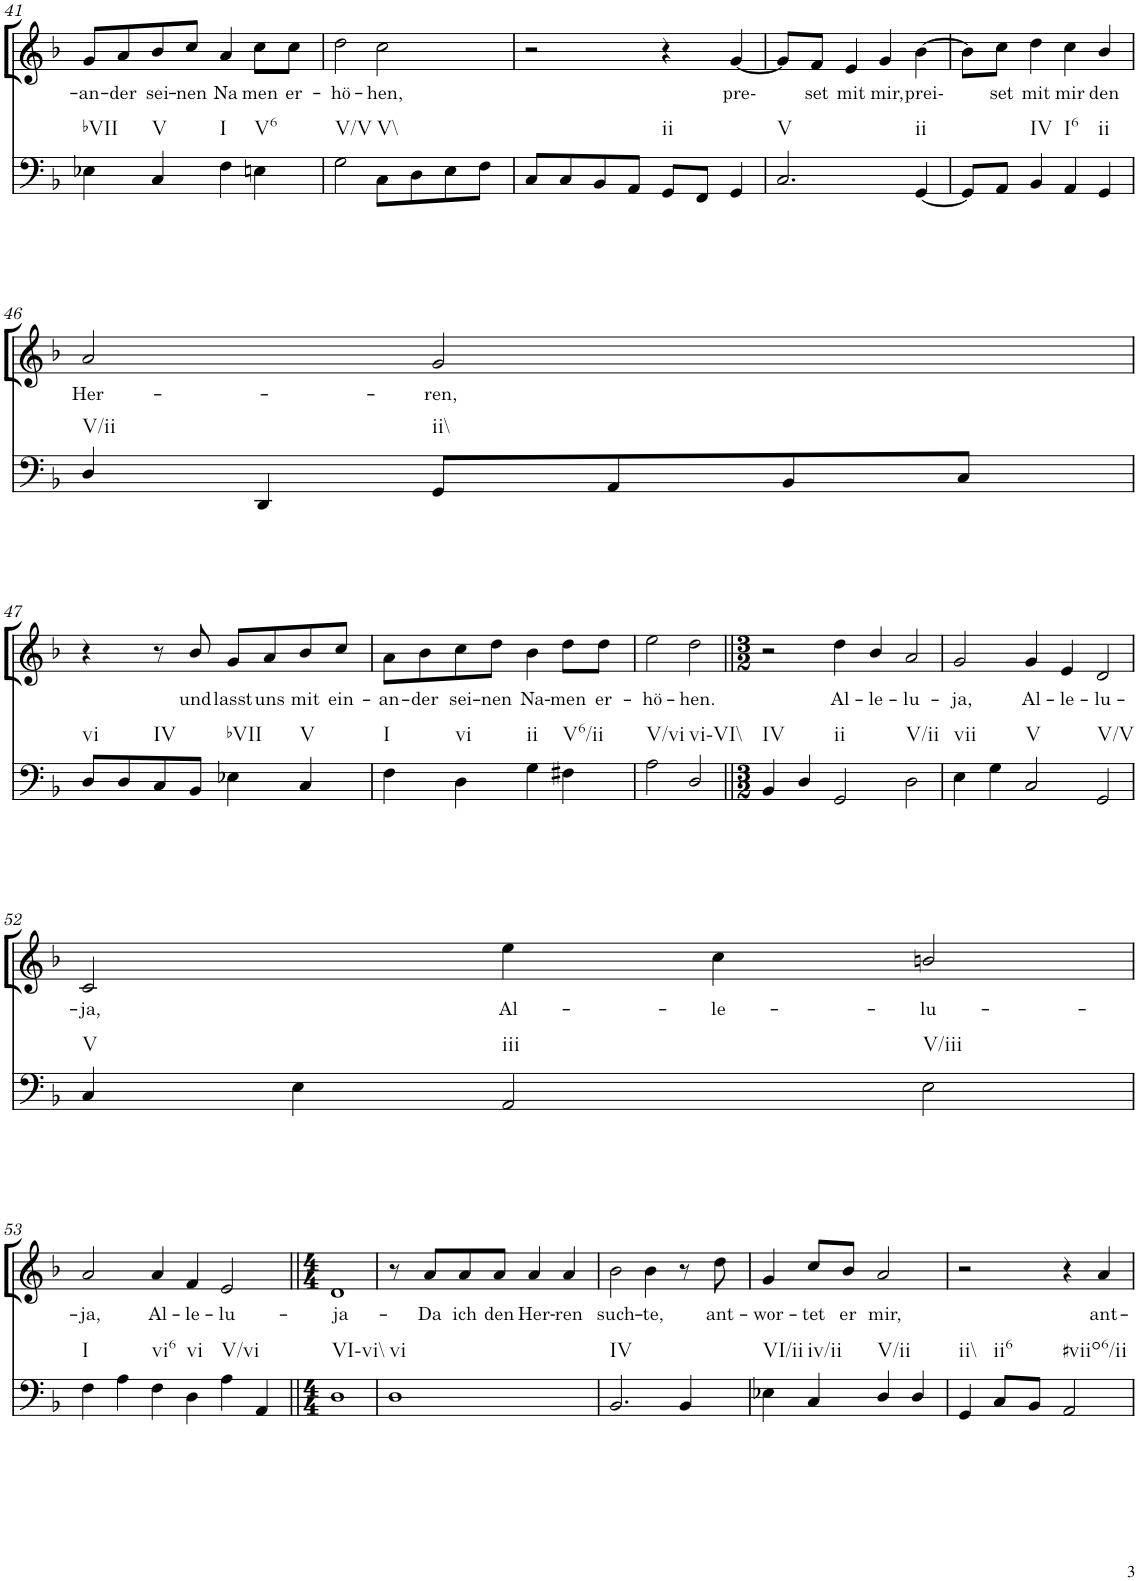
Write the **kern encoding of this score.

**kern	**kern	**text
*part2	*part1	*part1
*staff2	*staff1	*staff1
*I"Continuo	*I"Soprano	*
!!LO:PB:g=z
*clefF4	*clefG2	*
*k[b-]	*k[b-]	*
*M4/4	*M4/4	*
=41	=41	=41
!LO:TX:b:t=bVII	!	!
!	!	!LO:LY:b
4E-X\	8g/L	an-
!	!	!LO:LY:b
.	8a/	der
!LO:TX:b:t=V	!	!
!	!	!LO:LY:b
4C/	8b-/	sei-
!	!	!LO:LY:b
.	8cc/J	nen
!LO:TX:b:t=I	!	!
!	!	!LO:LY:b
4F\	4a/	Na-
!LO:TX:b:t=V6	!	!
!	!	!LO:LY:b
4En\	8cc\L	men
!	!	!LO:LY:b
.	8cc\J	er-
=42	=42	=42
!LO:TX:b:t=V/V	!	!
!	!	!LO:LY:b
2G\	2dd\	hö-
!LO:TX:b:t=V\\	!	!
!	!	!LO:LY:b
8C\L	2cc\	hen,
8D\	.	.
8E\	.	.
8F\J	.	.
=43	=43	=43
8C/L	2r	.
8C/	.	.
8BB-/	.	.
8AA/J	.	.
!LO:TX:b:t=ii	!	!
8GG/L	4r	.
8FF/J	.	.
!	!	!LO:LY:b
4GG/	[4g/	pre-
=44	=44	=44
!LO:TX:b:t=V	!	!
2.C/	8g/L]	.
!	!	!LO:LY:b
.	8f/J	set
!	!	!LO:LY:b
.	4e/	mit
!	!	!LO:LY:b
.	4g/	mir,
!LO:TX:b:t=ii	!	!
!	!	!LO:LY:b
[4GG/	[4b-\	prei-
=45	=45	=45
8GG/L]	8b-\L]	.
!	!	!LO:LY:b
8AA/J	8cc\J	set
!LO:TX:b:t=IV	!	!
!	!	!LO:LY:b
4BB-/	4dd\	mit
!LO:TX:b:t=I6	!	!
!	!	!LO:LY:b
4AA/	4cc\	mir
!LO:TX:b:t=ii	!	!
!	!	!LO:LY:b
4GG/	4b-/	den
!!LO:LB:g=z
=46	=46	=46
!LO:TX:b:t=V/ii	!	!
!	!	!LO:LY:b
4D/	2a/	Her-
4DD/	.	.
!LO:TX:b:t=ii\\	!	!
!	!	!LO:LY:b
8GG/L	2g/	ren,
8AA/	.	.
8BB-/	.	.
8C/J	.	.
!!LO:LB:g=z
=47	=47	=47
!LO:TX:b:t=vi	!	!
8D/L	4r	.
8D/	.	.
!LO:TX:b:t=IV	!	!
8C/	8r	.
!	!	!LO:LY:b
8BB-/J	8b-/	und
!LO:TX:b:t=bVII	!	!
!	!	!LO:LY:b
4E-X\	8g/L	lasst
!	!	!LO:LY:b
.	8a/	uns
!LO:TX:b:t=V	!	!
!	!	!LO:LY:b
4C/	8b-/	mit
!	!	!LO:LY:b
.	8cc/J	ein-
=48	=48	=48
!LO:TX:b:t=I	!	!
!	!	!LO:LY:b
4F\	8a\L	an-
!	!	!LO:LY:b
.	8b-\	der
!LO:TX:b:t=vi	!	!
!	!	!LO:LY:b
4D\	8cc\	sei-
!	!	!LO:LY:b
.	8dd\J	nen
!LO:TX:b:t=ii	!	!
!	!	!LO:LY:b
4G\	4b-\	Na-
!LO:TX:b:t=V6/ii	!	!
!	!	!LO:LY:b
4F#X\	8dd\L	men
!	!	!LO:LY:b
.	8dd\J	er-
=49	=49	=49
!LO:TX:b:t=V/vi	!	!
!	!	!LO:LY:b
2A\	2ee\	hö-
!LO:TX:b:t=vi\\-VI\\	!	!
!	!	!LO:LY:b
2D/	2dd\	hen.
=50||	=50||	=50||
*M3/2	*M3/2	*
!LO:TX:b:t=IV	!	!
4BB-/	2r	.
4D/	.	.
!LO:TX:b:t=ii	!	!
!	!	!LO:LY:b
2GG/	4dd\	Al-
!	!	!LO:LY:b
.	4b-/	le-
!LO:TX:b:t=V/ii	!	!
!	!	!LO:LY:b
2D\	2a/	lu-
=51	=51	=51
!LO:TX:b:t=vii	!	!
!	!	!LO:LY:b
4E\	2g/	ja,
4G\	.	.
!LO:TX:b:t=V	!	!
!	!	!LO:LY:b
2C/	4g/	Al-
!	!	!LO:LY:b
.	4e/	le-
!LO:TX:b:t=V/V	!	!
!	!	!LO:LY:b
2GG/	2d/	lu-
!!LO:LB:g=z
=52	=52	=52
!LO:TX:b:t=V	!	!
!	!	!LO:LY:b
4C/	2c/	ja,
4E\	.	.
!LO:TX:b:t=iii	!	!
!	!	!LO:LY:b
2AA/	4ee\	Al-
!	!	!LO:LY:b
.	4cc\	le-
!LO:TX:b:t=V/iii	!	!
!	!	!LO:LY:b
2E\	2bn/	lu-
!!LO:LB:g=z
=53	=53	=53
!LO:TX:b:t=I	!	!
!	!	!LO:LY:b
4F\	2a/	ja,
4A\	.	.
!LO:TX:b:t=vi6	!	!
!	!	!LO:LY:b
4F\	4a/	Al-
!LO:TX:b:t=vi	!	!
!	!	!LO:LY:b
4D\	4f/	le-
!LO:TX:b:t=V/vi	!	!
!	!	!LO:LY:b
4A\	2e/	lu-
4AA/	.	.
=54||	=54||	=54||
*M4/4	*M4/4	*
!LO:TX:b:t=VI\\-vi\\	!	!
!	!	!LO:LY:b
1D	1d	ja-
=55	=55	=55
!LO:TX:b:t=vi	!	!
1D	8r	.
!	!	!LO:LY:b
.	8a/L	Da
!	!	!LO:LY:b
.	8a/	ich
!	!	!LO:LY:b
.	8a/J	den
!	!	!LO:LY:b
.	4a/	Her-
!	!	!LO:LY:b
.	4a/	ren
=56	=56	=56
!LO:TX:b:t=IV	!	!
!	!	!LO:LY:b
2.BB-/	2b-\	such-
!	!	!LO:LY:b
.	4b-\	te,
4BB-/	8r	.
!	!	!LO:LY:b
.	8dd\	ant-
=57	=57	=57
!LO:TX:b:t=VI/ii	!	!
!	!	!LO:LY:b
4E-X\	4g/	wor-
!LO:TX:b:t=iv/ii	!	!
!	!	!LO:LY:b
4C/	8cc/L	tet
!	!	!LO:LY:b
.	8b-/J	er
!LO:TX:b:t=V/ii	!	!
!	!	!LO:LY:b
4D/	2a/	mir,
4D/	.	.
=58	=58	=58
!LO:TX:b:t=ii\\	!	!
4GG/	2r	.
!LO:TX:b:t=ii6	!	!
8C/L	.	.
8BB-/J	.	.
!LO:TX:b:t=#viio6/ii	!	!
2AA/	4r	.
!	!	!LO:LY:b
.	4a/	ant-
=	=	=
*-	*-	*-
